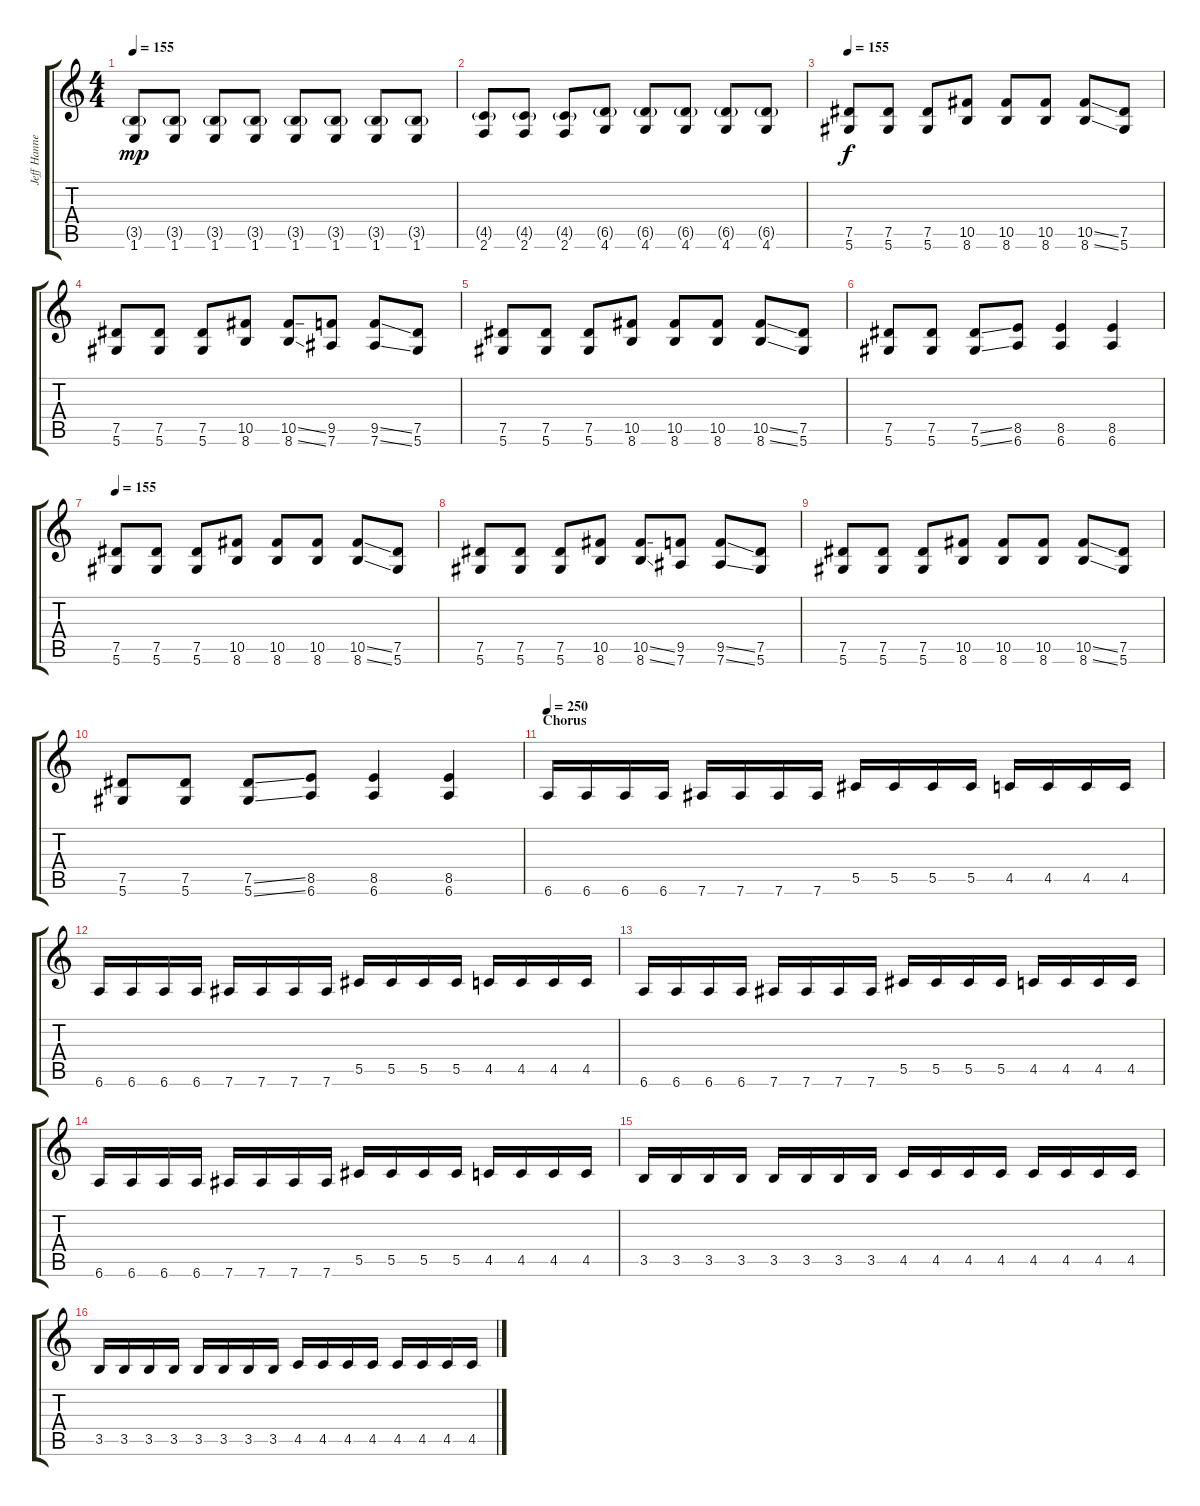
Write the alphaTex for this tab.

\track ("Jeff Hanneman" "Jeff Hanne") {instrument distortionguitar}
\staff {score tabs}
\tuning (Eb4 Bb3 Gb3 Db3 Ab2 Eb2) {hide}
\ts (4 4)
\tempo 155
\clef g2
\ks c
(3.5{g} 1.6).8{dy mp} (3.5{g} 1.6).8 (3.5{g} 1.6).8 (3.5{g} 1.6).8 (3.5{g} 1.6).8 (3.5{g} 1.6).8 (3.5{g} 1.6).8 (3.5{g} 1.6).8 |
(4.5{g} 2.6).8 (4.5{g} 2.6).8 (4.5{g} 2.6).8 (6.5{g} 4.6).8 (6.5{g} 4.6).8 (6.5{g} 4.6).8 (6.5{g} 4.6).8 (6.5{g} 4.6).8 |
\tempo 155
(7.5 5.6).8{dy f} (7.5 5.6).8 (7.5 5.6).8 (10.5 8.6).8 (10.5 8.6).8 (10.5 8.6).8 (10.5{ss} 8.6{ss}).8 (7.5 5.6).8 |
(7.5 5.6).8 (7.5 5.6).8 (7.5 5.6).8 (10.5 8.6).8 (10.5{ss} 8.6{ss}).8 (9.5 7.6).8 (9.5{ss} 7.6{ss}).8 (7.5 5.6).8 |
(7.5 5.6).8 (7.5 5.6).8 (7.5 5.6).8 (10.5 8.6).8 (10.5 8.6).8 (10.5 8.6).8 (10.5{ss} 8.6{ss}).8 (7.5 5.6).8 |
(7.5 5.6).8 (7.5 5.6).8 (7.5{ss} 5.6{ss}).8 (8.5 6.6).8 (8.5 6.6).4 (8.5 6.6).4 |
\tempo 155
(7.5 5.6).8 (7.5 5.6).8 (7.5 5.6).8 (10.5 8.6).8 (10.5 8.6).8 (10.5 8.6).8 (10.5{ss} 8.6{ss}).8 (7.5 5.6).8 |
(7.5 5.6).8 (7.5 5.6).8 (7.5 5.6).8 (10.5 8.6).8 (10.5{ss} 8.6{ss}).8 (9.5 7.6).8 (9.5{ss} 7.6{ss}).8 (7.5 5.6).8 |
(7.5 5.6).8 (7.5 5.6).8 (7.5 5.6).8 (10.5 8.6).8 (10.5 8.6).8 (10.5 8.6).8 (10.5{ss} 8.6{ss}).8 (7.5 5.6).8 |
(7.5 5.6).8 (7.5 5.6).8 (7.5{ss} 5.6{ss}).8 (8.5 6.6).8 (8.5 6.6).4 (8.5 6.6).4 |
\section ("" "Chorus")
\tempo 250
6.6.16 6.6.16 6.6.16 6.6.16 7.6.16 7.6.16 7.6.16 7.6.16 5.5.16 5.5.16 5.5.16 5.5.16 4.5.16 4.5.16 4.5.16 4.5.16 |
6.6.16 6.6.16 6.6.16 6.6.16 7.6.16 7.6.16 7.6.16 7.6.16 5.5.16 5.5.16 5.5.16 5.5.16 4.5.16 4.5.16 4.5.16 4.5.16 |
6.6.16 6.6.16 6.6.16 6.6.16 7.6.16 7.6.16 7.6.16 7.6.16 5.5.16 5.5.16 5.5.16 5.5.16 4.5.16 4.5.16 4.5.16 4.5.16 |
6.6.16 6.6.16 6.6.16 6.6.16 7.6.16 7.6.16 7.6.16 7.6.16 5.5.16 5.5.16 5.5.16 5.5.16 4.5.16 4.5.16 4.5.16 4.5.16 |
3.5.16 3.5.16 3.5.16 3.5.16 3.5.16 3.5.16 3.5.16 3.5.16 4.5.16 4.5.16 4.5.16 4.5.16 4.5.16 4.5.16 4.5.16 4.5.16 |
3.5.16 3.5.16 3.5.16 3.5.16 3.5.16 3.5.16 3.5.16 3.5.16 4.5.16 4.5.16 4.5.16 4.5.16 4.5.16 4.5.16 4.5.16 4.5.16
